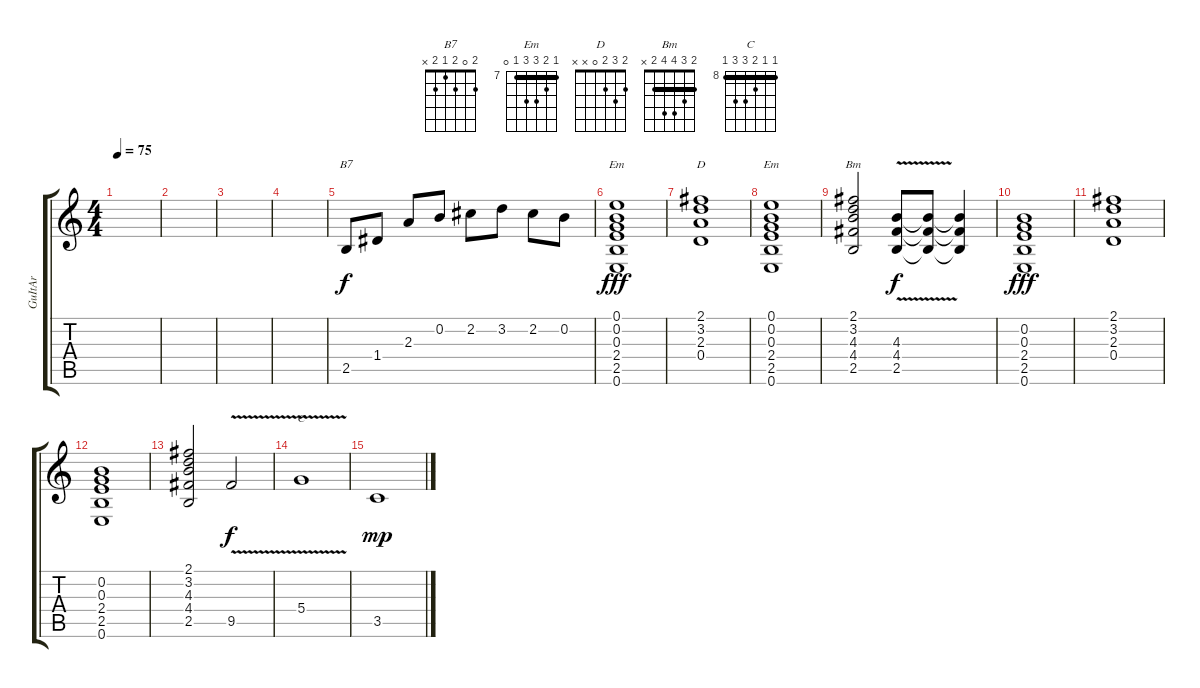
\track ("GuItAr" "GuItAr") {instrument distortionguitar}
\staff {score tabs}
\tuning (E4 B3 G3 D3 A2 E2) {hide}
\chord ("B7" 2 0 2 1 2 x)
\chord ("Em" 0 0 0 2 2 0)
\chord ("D" 2 3 2 0 x x)
\chord ("Em" 7 8 9 9 7 0) {firstfret 7 barre 7}
\chord ("Bm" 2 3 4 4 2 x) {barre 2}
\chord ("C" 8 8 9 10 10 8) {firstfret 8 barre 8}
\ts (4 4)
\tempo 75
\clef g2
\ks c
|
|
|
|
2.5.8{ch "B7"} 1.4.8 2.3.8 0.2.8 2.2.8 3.2.8 2.2.8 0.2.8 |
(0.1 0.2 0.3 2.4 2.5 0.6).1{ch "Em" dy fff} |
(2.1 3.2 2.3 0.4).1{ch "D"} |
(0.1 0.2 0.3 2.4 2.5 0.6).1{ch "Em"} |
(2.1 3.2 4.3 4.4 2.5).2{ch "Bm"} (4.3{v} 4.4{v} 2.5{v}).8{dy f} (4.3{t} 4.4{t} 2.5{t}).8 (4.3{t} 4.4{t} 2.5{t}).4 |
(0.2 0.3 2.4 2.5 0.6).1{dy fff} |
(2.1 3.2 2.3 0.4).1 |
(0.2 0.3 2.4 2.5 0.6).1 |
(2.1 3.2 4.3 4.4 2.5).2 9.5{v}.2{dy f} |
5.4{v}.1{ch "C"} |
3.5.1{dy mp}
